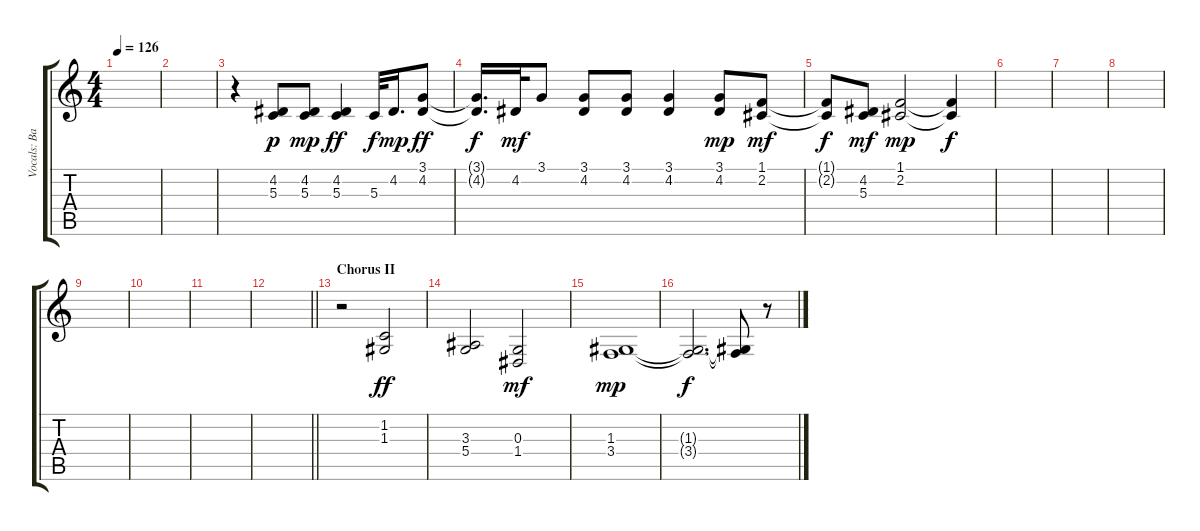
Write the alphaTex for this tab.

\track ("Vocals: Back" "Vocals: Ba") {instrument choiraahs}
\staff {score tabs}
\tuning (E4 B3 G3 D3 A2 E2) {hide}
\ts (4 4)
\tempo 126
\clef g2
\ks c
|
|
r.4 (4.2 5.3).8{dy p} (4.2 5.3).8{dy mp} (4.2 5.3).4{dy ff} 5.3.32{dy f} 4.2.16{d dy mp} (3.1 4.2).8{dy ff} |
(3.1{t} 4.2{t}).16{d dy f} 4.2.32{dy mf} 3.1.8 (3.1 4.2).8 (3.1 4.2).8 (3.1 4.2).4 (3.1 4.2).8{dy mp} (1.1 2.2).8{dy mf} |
(1.1{t} 2.2{t}).8{dy f} (4.2 5.3).8{dy mf} (1.1 2.2).2{dy mp} (1.1{t} 2.2{t}).4{dy f} |
|
|
|
|
|
|
\barLineRight lightlight
|
\section ("" "Chorus II")
r.2 (1.2 1.3).2{dy ff} |
(3.3 5.4).2 (0.3 1.4).2{dy mf} |
(1.3 3.4).1{dy mp} |
(1.3{t} 3.4{t}).2{d dy f} (1.3{t} 3.4{t}).8 r.8
